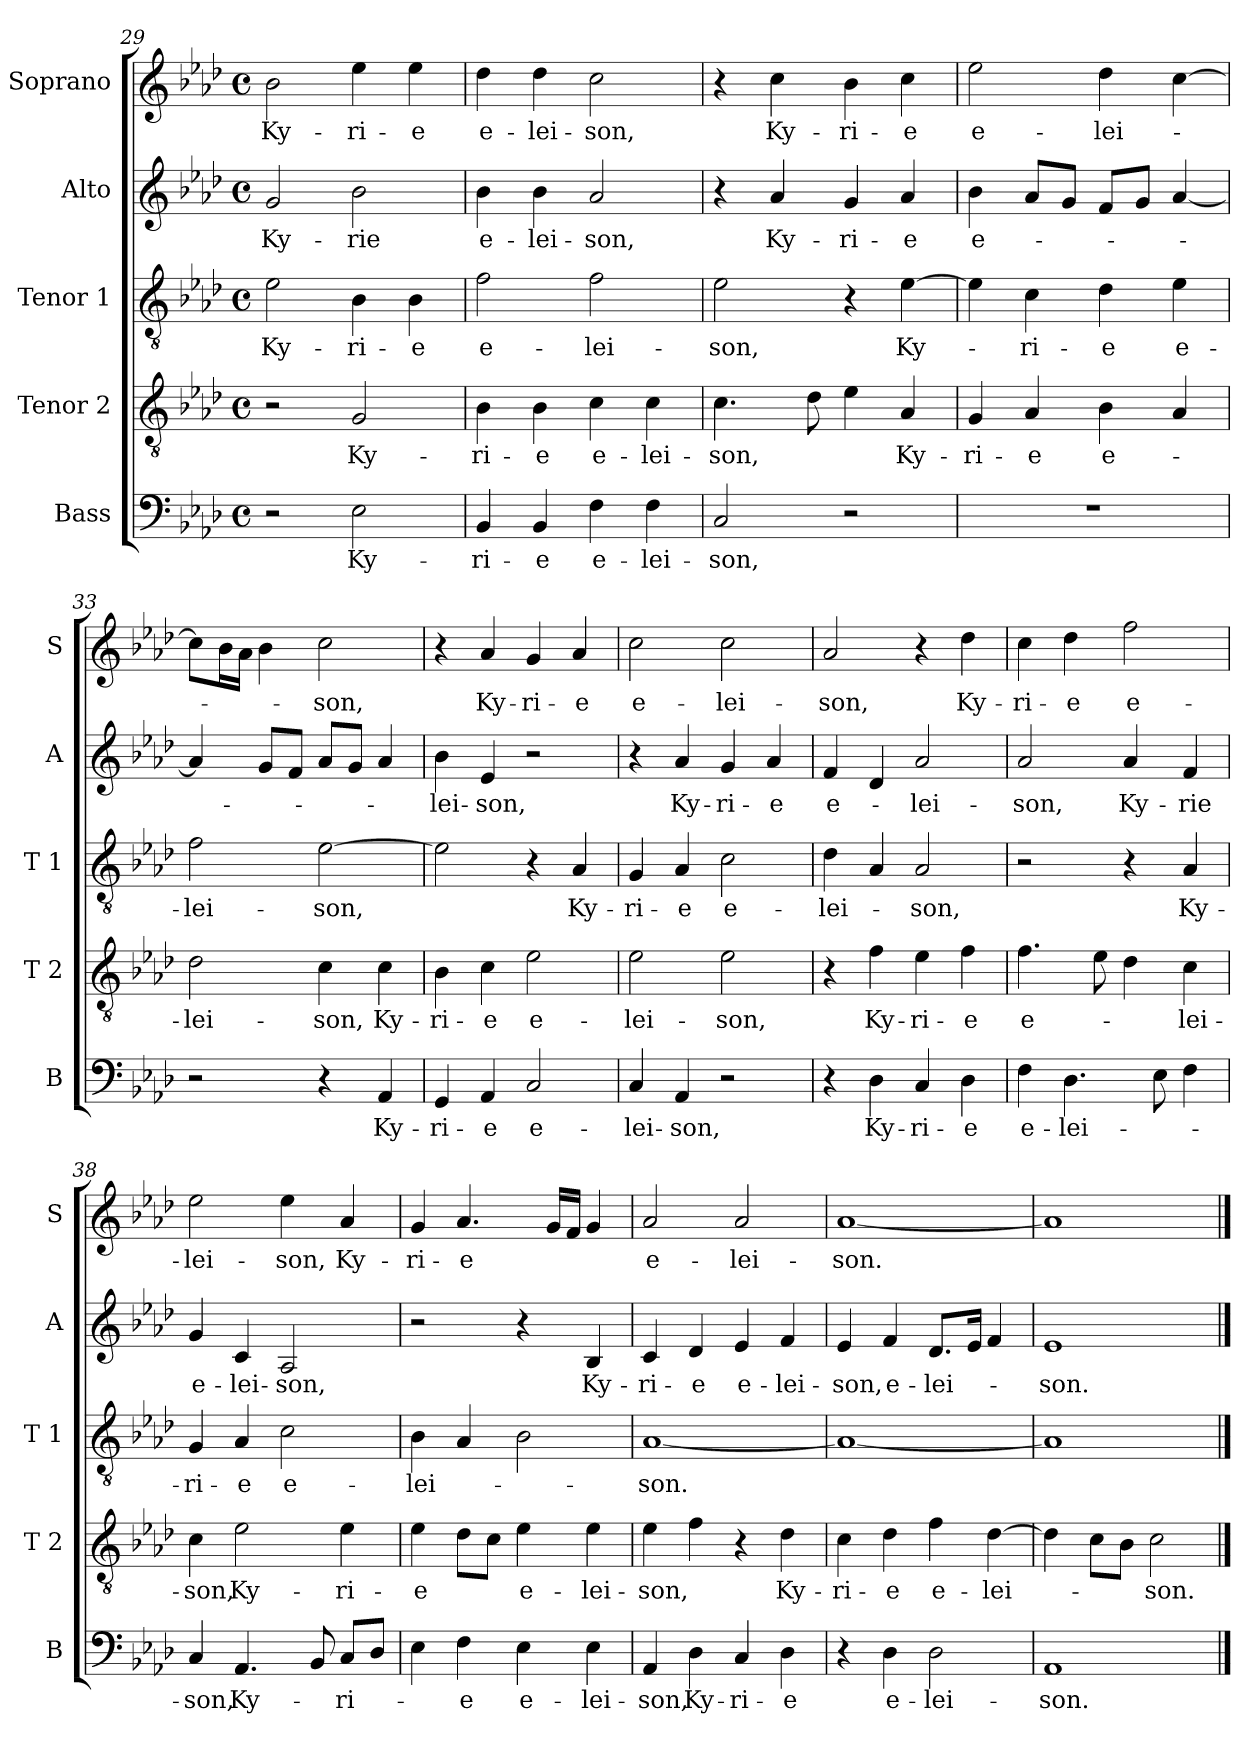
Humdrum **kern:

**kern	**text	**kern	**text	**kern	**text	**kern	**text	**kern	**text
*part5	*part5	*part4	*part4	*part3	*part3	*part2	*part2	*part1	*part1
*staff5	*staff5	*staff4	*staff4	*staff3	*staff3	*staff2	*staff2	*staff1	*staff1
*I"Bass	*	*I"Tenor 2	*	*I"Tenor 1	*	*I"Alto	*	*I"Soprano	*
*I'B	*	*I'T 2	*	*I'T 1	*	*I'A	*	*I'S	*
*clefF4	*	*clefGv2	*	*clefGv2	*	*clefG2	*	*clefG2	*
*k[b-e-a-d-]	*	*k[b-e-a-d-]	*	*k[b-e-a-d-]	*	*k[b-e-a-d-]	*	*k[b-e-a-d-]	*
*A-:	*	*A-:	*	*A-:	*	*A-:	*	*A-:	*
*M4/4	*	*M4/4	*	*M4/4	*	*M4/4	*	*M4/4	*
*met(c)	*	*met(c)	*	*met(c)	*	*met(c)	*	*met(c)	*
=29	=29	=29	=29	=29	=29	=29	=29	=29	=29
2r	.	2r	.	2e-\	Ky-	2g/	Ky-	2b-\	Ky-
2E-\	Ky-	2G/	Ky-	4B-\	-ri-	2b-\	-rie	4ee-\	-ri-
.	.	.	.	4B-\	-e	.	.	4ee-\	-e
=30	=30	=30	=30	=30	=30	=30	=30	=30	=30
4BB-/	-ri-	4B-\	-ri-	2f\	e-	4b-\	e-	4dd-\	e-
4BB-/	-e	4B-\	-e	.	.	4b-\	-lei-	4dd-\	-lei-
4F\	e-	4c\	e-	2f\	-lei-	2a-/	-son,	2cc\	-son,
4F\	-lei-	4c\	-lei-	.	.	.	.	.	.
=31	=31	=31	=31	=31	=31	=31	=31	=31	=31
2C/	-son,	4.c\	-son,	2e-\	-son,	4r	.	4r	.
.	.	.	.	.	.	4a-/	Ky-	4cc\	Ky-
.	.	8d-\	.	.	.	.	.	.	.
2r	.	4e-\	.	4r	.	4g/	-ri-	4b-\	-ri-
.	.	4A-/	Ky-	[4e-\	Ky-	4a-/	-e	4cc\	-e
!!LO:PB:g=z
=32	=32	=32	=32	=32	=32	=32	=32	=32	=32
1r	.	4G/	-ri-	4e-\]	.	4b-\	e-	2ee-\	e-
.	.	4A-/	-e	4c\	-ri-	8a-/L	.	.	.
.	.	.	.	.	.	8g/J	.	.	.
.	.	4B-\	e-	4d-\	-e	8f/L	.	4dd-\	-lei-
.	.	.	.	.	.	8g/J	.	.	.
.	.	4A-/	.	4e-\	e-	[4a-/	.	[4cc\	.
=33	=33	=33	=33	=33	=33	=33	=33	=33	=33
2r	.	2d-\	-lei-	2f\	-lei-	4a-/]	.	8cc\L]	.
.	.	.	.	.	.	.	.	16b-\L	.
.	.	.	.	.	.	.	.	16a-\JJ	.
.	.	.	.	.	.	8g/L	.	4b-\	.
.	.	.	.	.	.	8f/J	.	.	.
4r	.	4c\	-son,	[2e-\	-son,	8a-/L	.	2cc\	-son,
.	.	.	.	.	.	8g/J	.	.	.
4AA-/	Ky-	4c\	Ky-	.	.	4a-/	.	.	.
=34	=34	=34	=34	=34	=34	=34	=34	=34	=34
4GG/	-ri-	4B-\	-ri-	2e-\]	.	4b-\	-lei-	4r	.
4AA-/	-e	4c\	-e	.	.	4e-/	-son,	4a-/	Ky-
2C/	e-	2e-\	e-	4r	.	2r	.	4g/	-ri-
.	.	.	.	4A-/	Ky-	.	.	4a-/	-e
=35	=35	=35	=35	=35	=35	=35	=35	=35	=35
4C/	-lei-	2e-\	-lei-	4G/	-ri-	4r	.	2cc\	e-
4AA-/	-son,	.	.	4A-/	-e	4a-/	Ky-	.	.
2r	.	2e-\	-son,	2c\	e-	4g/	-ri-	2cc\	-lei-
.	.	.	.	.	.	4a-/	-e	.	.
=36	=36	=36	=36	=36	=36	=36	=36	=36	=36
4r	.	4r	.	4d-\	-lei-	4f/	e-	2a-/	-son,
4D-\	Ky-	4f\	Ky-	4A-/	.	4d-/	.	.	.
4C/	-ri-	4e-\	-ri-	2A-/	-son,	2a-/	-lei-	4r	.
4D-\	-e	4f\	-e	.	.	.	.	4dd-\	Ky-
!!LO:LB:g=z
=37	=37	=37	=37	=37	=37	=37	=37	=37	=37
4F\	e-	4.f\	e-	2r	.	2a-/	-son,	4cc\	-ri-
4.D-\	-lei-	.	.	.	.	.	.	4dd-\	-e
.	.	8e-\	.	.	.	.	.	.	.
.	.	4d-\	.	4r	.	4a-/	Ky-	2ff\	e-
8E-\	.	.	.	.	.	.	.	.	.
4F\	.	4c\	-lei-	4A-/	Ky-	4f/	-rie	.	.
=38	=38	=38	=38	=38	=38	=38	=38	=38	=38
4C/	-son,	4c\	-son,	4G/	-ri-	4g/	e-	2ee-\	-lei-
4.AA-/	Ky-	2e-\	Ky-	4A-/	-e	4c/	-lei-	.	.
.	.	.	.	2c\	e-	2A-/	-son,	4ee-\	-son,
8BB-/	.	.	.	.	.	.	.	.	.
8C/L	-ri-	4e-\	-ri-	.	.	.	.	4a-/	Ky-
8D-/J	.	.	.	.	.	.	.	.	.
=39	=39	=39	=39	=39	=39	=39	=39	=39	=39
4E-\	.	4e-\	-e	4B-\	-lei-	2r	.	4g/	-ri-
4F\	-e	8d-\L	.	4A-/	.	.	.	4.a-/	-e
.	.	8c\J	.	.	.	.	.	.	.
4E-\	e-	4e-\	e-	2B-\	.	4r	.	.	.
.	.	.	.	.	.	.	.	16g/LL	.
.	.	.	.	.	.	.	.	16f/JJ	.
4E-\	-lei-	4e-\	-lei-	.	.	4B-/	Ky-	4g/	.
=40	=40	=40	=40	=40	=40	=40	=40	=40	=40
4AA-/	-son,	4e-\	-son,	[1A-	-son.	4c/	-ri-	2a-/	e-
4D-\	Ky-	4f\	.	.	.	4d-/	-e	.	.
4C/	-ri-	4r	.	.	.	4e-/	e-	2a-/	-lei-
4D-\	-e	4d-\	Ky-	.	.	4f/	-lei-	.	.
=41	=41	=41	=41	=41	=41	=41	=41	=41	=41
4r	.	4c\	-ri-	1A-_	.	4e-/	-son,	[1a-	-son.
4D-\	e-	4d-\	-e	.	.	4f/	e-	.	.
2D-\	-lei-	4f\	e-	.	.	8.d-/L	-lei-	.	.
.	.	.	.	.	.	16e-/Jk	.	.	.
.	.	[4d-\	-lei-	.	.	4f/	.	.	.
=42	=42	=42	=42	=42	=42	=42	=42	=42	=42
1AA-	-son.	4d-\]	.	1A-]	.	1e-	-son.	1a-]	.
.	.	8c\L	.	.	.	.	.	.	.
.	.	8B-\J	.	.	.	.	.	.	.
.	.	2c\	-son.	.	.	.	.	.	.
==	==	==	==	==	==	==	==	==	==
*-	*-	*-	*-	*-	*-	*-	*-	*-	*-
